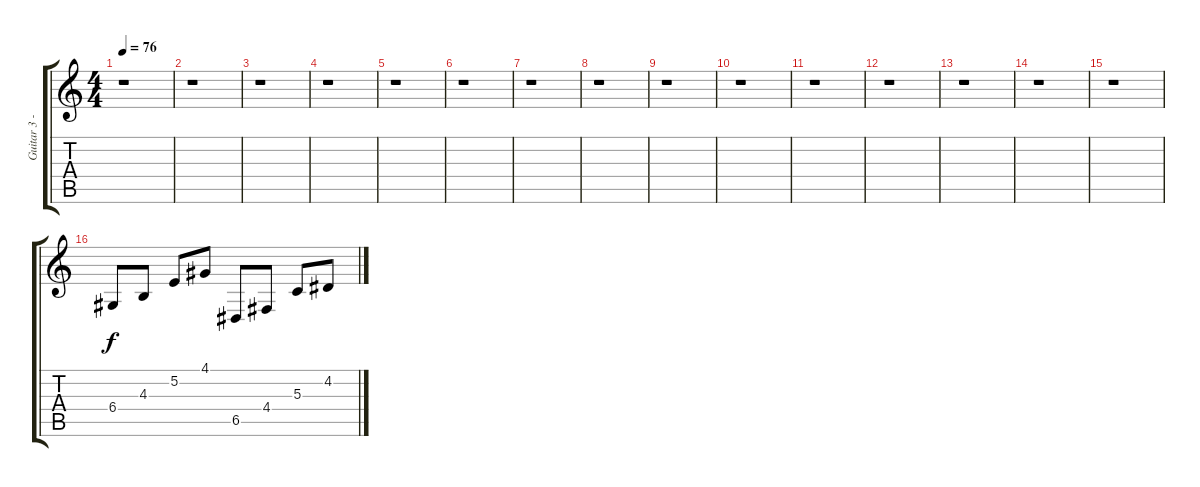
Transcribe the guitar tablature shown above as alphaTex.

\track ("Guitar 3 - chorus + delay" "Guitar 3 -") {instrument brasssection}
\staff {score tabs}
\tuning (E4 B3 G3 D3 A2 E2) {hide}
\ts (4 4)
\tempo 76
\clef g2
\ks c
r.1{dy f instrument brasssection} |
r.1 |
r.1 |
r.1 |
r.1 |
r.1 |
r.1 |
r.1 |
r.1 |
r.1 |
r.1 |
r.1 |
r.1 |
r.1 |
r.1 |
6.4.8 4.3.8 5.2.8 4.1.8 6.5.8 4.4.8 5.3.8 4.2.8
